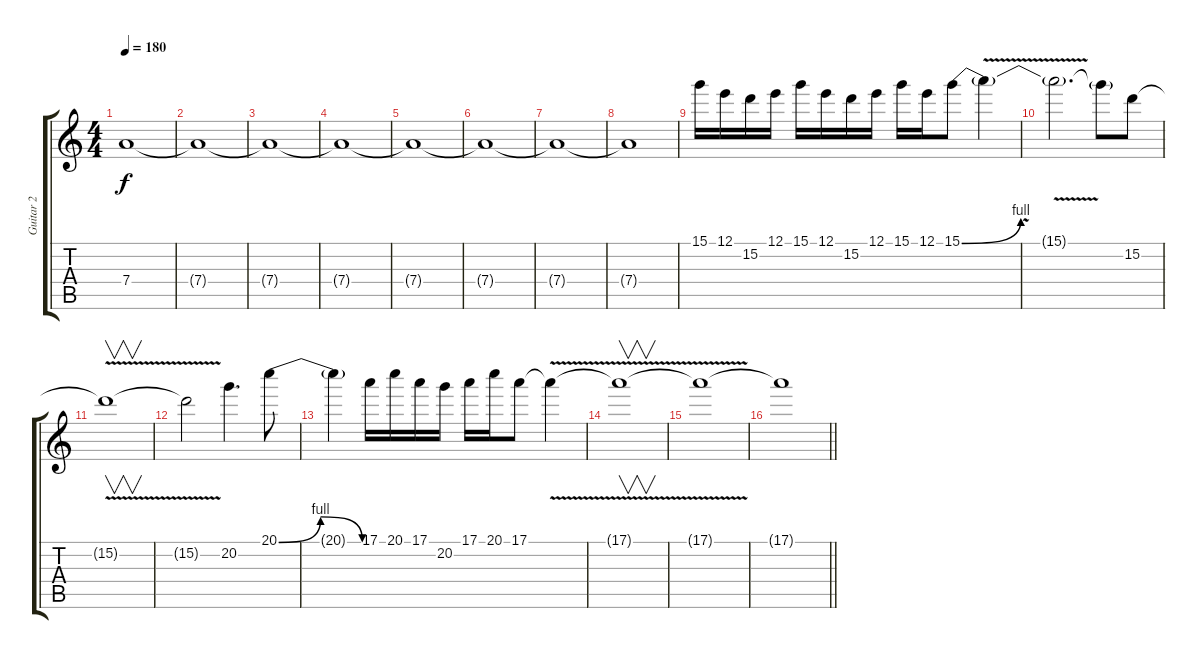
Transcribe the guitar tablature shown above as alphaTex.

\track ("Guitar 2" "Guitar 2") {instrument distortionguitar}
\staff {score tabs}
\tuning (E4 B3 G3 D3 A2 E2) {hide}
\ts (4 4)
\tempo 180
\clef g2
\ks c
7.4{t}.1{dy f} |
7.4{t}.1 |
7.4{t}.1 |
7.4{t}.1 |
7.4{t}.1 |
7.4{t}.1 |
7.4{t}.1 |
7.4{t}.1 |
15.1.16 12.1.16 15.2.16 12.1.16 15.1.16 12.1.16 15.2.16 12.1.16 15.1.16 12.1.16 15.1{be (bend 0 0 60 4)}.8 15.1{v t}.4 |
15.1{t}.2{d} 15.1{t}.8 15.2.8 |
15.2{v t}.1{v} |
15.2{t}.2 20.2.4{d} 20.1{be (bendrelease 0 0 20 4 40 4 60 0)}.8 |
20.1{t}.4 17.1.16 20.1.16 17.1.16 20.2.16 17.1.16 20.1.16 17.1.8 17.1{v t}.4 |
17.1{v t}.1{v} |
17.1{t}.1 |
\barLineRight lightlight
17.1{t}.1
